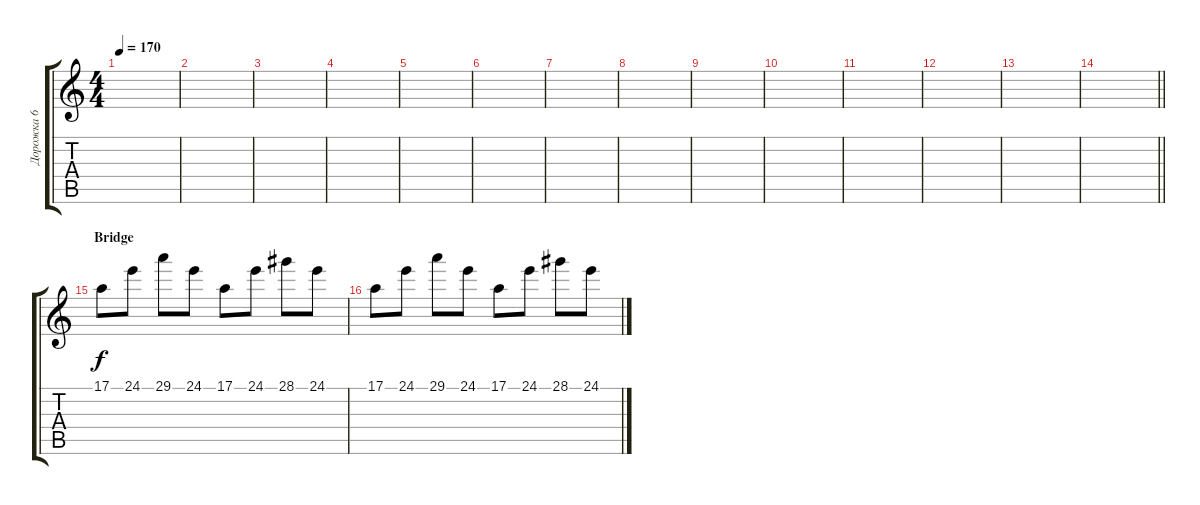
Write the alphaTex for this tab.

\track ("Дорожка 6" "Дорожка 6") {instrument musicbox}
\staff {score tabs}
\tuning (E4 B3 G3 D3 A2 E2) {hide}
\ts (4 4)
\tempo 170
\clef g2
\ks c
|
|
|
|
|
|
|
|
|
|
|
|
|
\barLineRight lightlight
|
\section ("" "Bridge")
17.1.8 24.1.8 29.1.8 24.1.8 17.1.8 24.1.8 28.1.8 24.1.8 |
17.1.8 24.1.8 29.1.8 24.1.8 17.1.8 24.1.8 28.1.8 24.1.8
